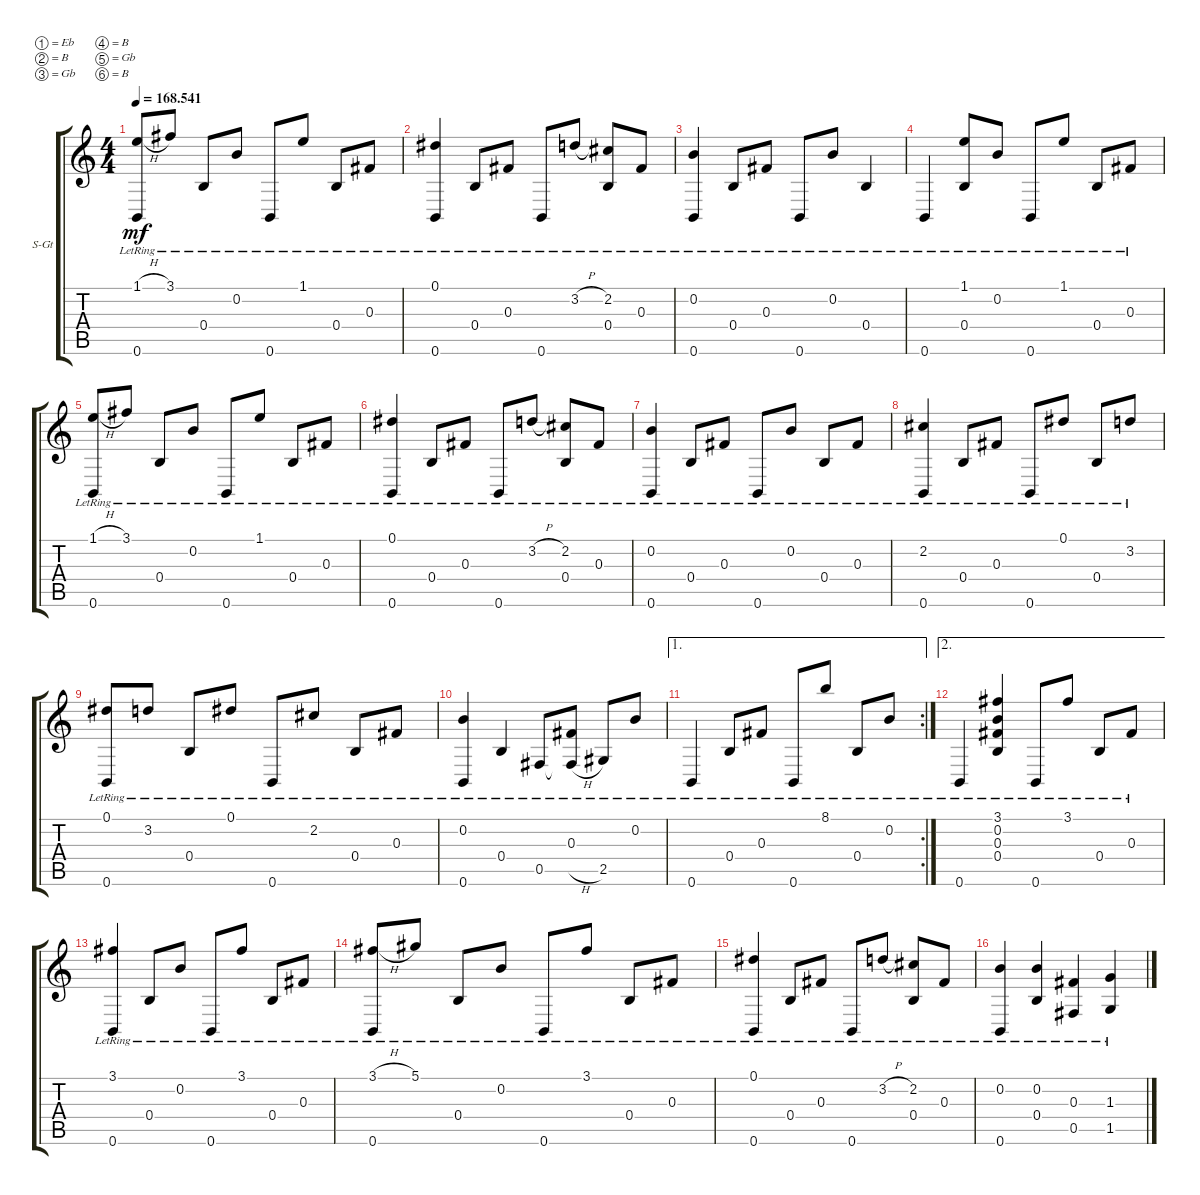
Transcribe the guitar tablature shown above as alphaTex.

\defaultSystemsLayout 4
\bracketExtendMode groupsimilarinstruments
\firstSystemTrackNameOrientation horizontal
\otherSystemsTrackNameOrientation horizontal
\track ("Steel Guitar" "S-Gt") {instrument acousticguitarsteel}
\staff {score tabs}
\tuning (Eb4 B3 Gb3 B2 Gb2 B1)
\ts (4 4)
\tempo
168.541
\accidentals auto
\clef g2
\ottava regular
\simile none
\ks c
(1.1{h lr} 0.6{lr}).8{dy mf} 3.1{lr}.8 0.4{lr}.8 0.2{lr}.8 0.6{lr}.8 1.1{lr}.8 0.4{lr}.8 0.3{lr}.8 |
(0.6{lr} 0.1{lr}).4 0.4{lr}.8 0.3{lr}.8 0.6{lr}.8 3.2{h lr}.8 (2.2{lr} 0.4{lr}).8 0.3{lr}.8 |
(0.2{lr} 0.6{lr}).4 0.4{lr}.8 0.3{lr}.8 0.6{lr}.8 0.2{lr}.8 0.4{lr}.4 |
0.6{lr}.4 (1.1{lr} 0.4{lr}).8 0.2{lr}.8 0.6{lr}.8 1.1{lr}.8 0.4{lr}.8 0.3{lr}.8 |
(1.1{h lr} 0.6{lr}).8 3.1{lr}.8 0.4{lr}.8 0.2{lr}.8 0.6{lr}.8 1.1{lr}.8 0.4{lr}.8 0.3{lr}.8 |
(0.6{lr} 0.1{lr}).4 0.4{lr}.8 0.3{lr}.8 0.6{lr}.8 3.2{h lr}.8 (2.2{lr} 0.4{lr}).8 0.3{lr}.8 |
(0.2{lr} 0.6{lr}).4 0.4{lr}.8 0.3{lr}.8 0.6{lr}.8 0.2{lr}.8 0.4{lr}.8 0.3{lr}.8 |
(0.6{lr} 2.2{lr}).4 0.4{lr}.8 0.3{lr}.8 0.6{lr}.8 0.1{lr}.8 0.4{lr}.8 3.2{lr}.8 |
(0.1{lr} 0.6{lr}).8 3.2{lr}.8 0.4{lr}.8 0.1{lr}.8 0.6{lr}.8 2.2{lr}.8 0.4{lr}.8 0.3{lr}.8 |
(0.6{lr} 0.2{lr}).4 0.4{lr}.4 0.5{lr}.8 (0.3{lr} 0.5{h lr t}).8 2.5{lr}.8 0.2{lr}.8 |
\ae 1
\rc 2
0.6{lr}.4 0.4{lr}.8 0.3{lr}.8 0.6{lr}.8 8.1{lr}.8 0.4{lr}.8 0.2{lr}.8 |
\ae 2
0.6{lr}.4 (0.4{lr} 0.3{lr} 0.2{lr} 3.1{lr}).4 0.6{lr}.8 3.1{lr}.8 0.4{lr}.8 0.3{lr}.8 |
(0.6{lr} 3.1{lr}).4 0.4{lr}.8 0.2{lr}.8 0.6{lr}.8 3.1{lr}.8 0.4{lr}.8 0.3{lr}.8 |
(0.6{lr} 3.1{h lr}).8 5.1{lr}.8 0.4{lr}.8 0.2{lr}.8 0.6{lr}.8 3.1{lr}.8 0.4{lr}.8 0.3{lr}.8 |
(0.6{lr} 0.1{lr}).4 0.4{lr}.8 0.3{lr}.8 0.6{lr}.8 3.2{h lr}.8 (2.2{lr} 0.4{lr}).8 0.3{lr}.8 |
(0.6{lr} 0.2{lr}).4 (0.4{lr} 0.2{lr}).4 (0.5{lr} 0.3{lr}).4 (1.3{lr} 1.5{lr}).4
